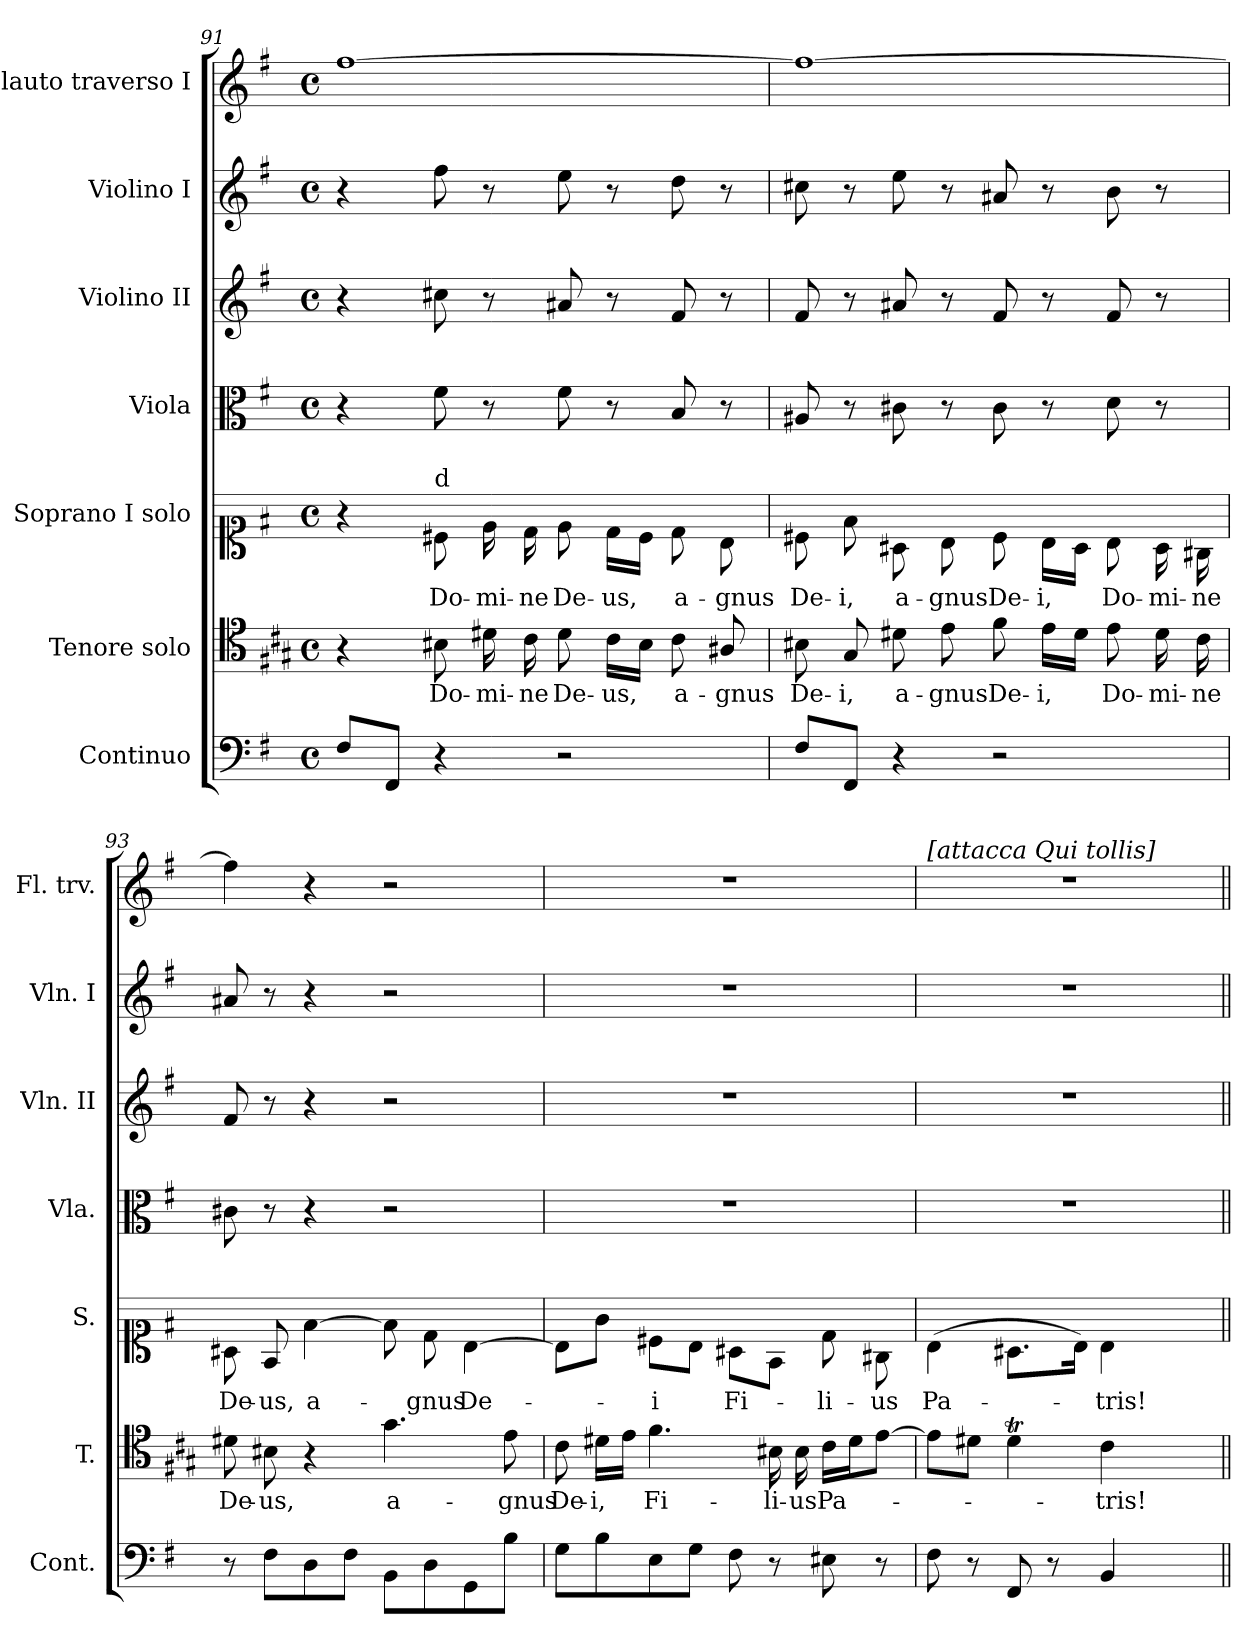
**kern	**kern	**text	**kern	**text	**kern	**kern	**kern	**kern
*part7	*part6	*part6	*part5	*part5	*part4	*part3	*part2	*part1
*staff7	*staff6	*staff6	*staff5	*staff5	*staff4	*staff3	*staff2	*staff1
*I"Continuo	*I"Tenore solo	*	*I"Soprano I solo	*	*I"Viola	*I"Violino II	*I"Violino I	*I"Flauto traverso I
*I'Cont.	*I'T.	*	*I'S.	*	*I'Vla.	*I'Vln. II	*I'Vln. I	*I'Fl. trv.
*clefF4	*clefC4	*	*clefC1	*	*clefC3	*clefG2	*clefG2	*clefG2
*	*ITrd1c2	*	*ITrd-7c-12	*	*	*	*	*
*k[f#]	*k[f#]	*	*k[f#]	*	*k[f#]	*k[f#]	*k[f#]	*k[f#]
*M4/4	*M4/4	*	*M4/4	*	*M4/4	*M4/4	*M4/4	*M4/4
*met(c)	*met(c)	*	*met(c)	*	*met(c)	*met(c)	*met(c)	*met(c)
=91	=91	=91	=91	=91	=91	=91	=91	=91
8F#/L	4r	.	4r	.	4r	4r	4r	[1ff#
8FF#/J	.	.	.	.	.	.	.	.
!	!	!	!LO:TX:a:t=d	!	!	!	!	!
4r	8A#X\	Do-	8cc#X\	Do-	8f#\	8cc#X\	8ff#\	.
.	16c#X\	-mi-	16ee\	-mi-	8r	8r	8r	.
.	16B\	-ne	16dd\	-ne	.	.	.	.
2r	8c#\	De-	8ee\	De-	8f#\	8a#X/	8ee\	.
.	16B\LL	-us,	16dd\LL	-us,	8r	8r	8r	.
.	16A#\JJ	.	16cc#\JJ	.	.	.	.	.
.	8B\	a-	8dd\	a-	8B/	8f#/	8dd\	.
.	8G#X/	-gnus	8b\	-gnus	8r	8r	8r	.
=92	=92	=92	=92	=92	=92	=92	=92	=92
8F#/L	8A#X\	De-	8cc#X\	De-	8A#X/	8f#/	8cc#X\	1ff#_
8FF#/J	8F#/	-i,	8ff#\	-i,	8r	8r	8r	.
4r	8c#X\	a-	8a#X\	a-	8c#X\	8a#X/	8ee\	.
.	8d\	-gnus	8b\	-gnus	8r	8r	8r	.
2r	8e\	De-	8cc#\	De-	8c#\	8f#/	8a#X/	.
.	16d\LL	-i,	16b\LL	-i,	8r	8r	8r	.
.	16c#\JJ	.	16a#\JJ	.	.	.	.	.
.	8d\	Do-	8b\	Do-	8d\	8f#/	8b\	.
.	16c#\	-mi-	16a#\	-mi-	8r	8r	8r	.
.	16B\	-ne	16g#X\	-ne	.	.	.	.
=93	=93	=93	=93	=93	=93	=93	=93	=93
8r	8c#X\	De-	8a#X\	De-	8c#X\	8f#/	8a#X/	4ff#\]
8F#\L	8A#X\	-us,	8f#/	-us,	8r	8r	8r	.
8D\	4r	.	[4ff#\	a-	4r	4r	4r	4r
8F#\J	.	.	.	.	.	.	.	.
8BB\L	4.f#\	a-	8ff#\]	.	2r	2r	2r	2r
8D\	.	.	8dd\	-gnus	.	.	.	.
8GG\	.	.	[4b\	De-	.	.	.	.
8B\J	8d\	-gnus	.	.	.	.	.	.
=94	=94	=94	=94	=94	=94	=94	=94	=94
8G\L	8B\	De-	8b\L]	.	1r	1r	1r	1r
8B\	16c#X\LL	-i,	8gg\J	.	.	.	.	.
.	16d\JJ	.	.	.	.	.	.	.
8E\	4.e\	Fi-	8cc#X\L	-i	.	.	.	.
8G\J	.	.	8b\J	.	.	.	.	.
8F#\	.	.	8a#X\L	Fi-	.	.	.	.
8r	16A#X\	-li-	8f#\J	.	.	.	.	.
.	16A#\	-us	.	.	.	.	.	.
8E#X\	16B\LL	Pa-	8dd\	-li-	.	.	.	.
.	16c#\J	.	.	.	.	.	.	.
8r	[8d\J	.	8g#X\	-us	.	.	.	.
=95	=95	=95	=95	=95	=95	=95	=95	=95
!	!	!	!	!	!	!	!	!LO:TX:a:B:t=[attacca Qui tollis]
8F#\	8d\L]	.	(4b\	Pa-	1r	1r	1r	1r
8r	8c#X\J	.	.	.	.	.	.	.
8FF#/	4c#t\	.	8.a#X\L	.	.	.	.	.
8r	.	.	.	.	.	.	.	.
.	.	.	16b\Jk)	.	.	.	.	.
4BB/	4B\	-tris!	4b\	-tris!	.	.	.	.
4ryy	4ryy	.	4ryy	.	.	.	.	.
=||	=||	=||	=||	=||	=||	=||	=||	=||
*-	*-	*-	*-	*-	*-	*-	*-	*-
